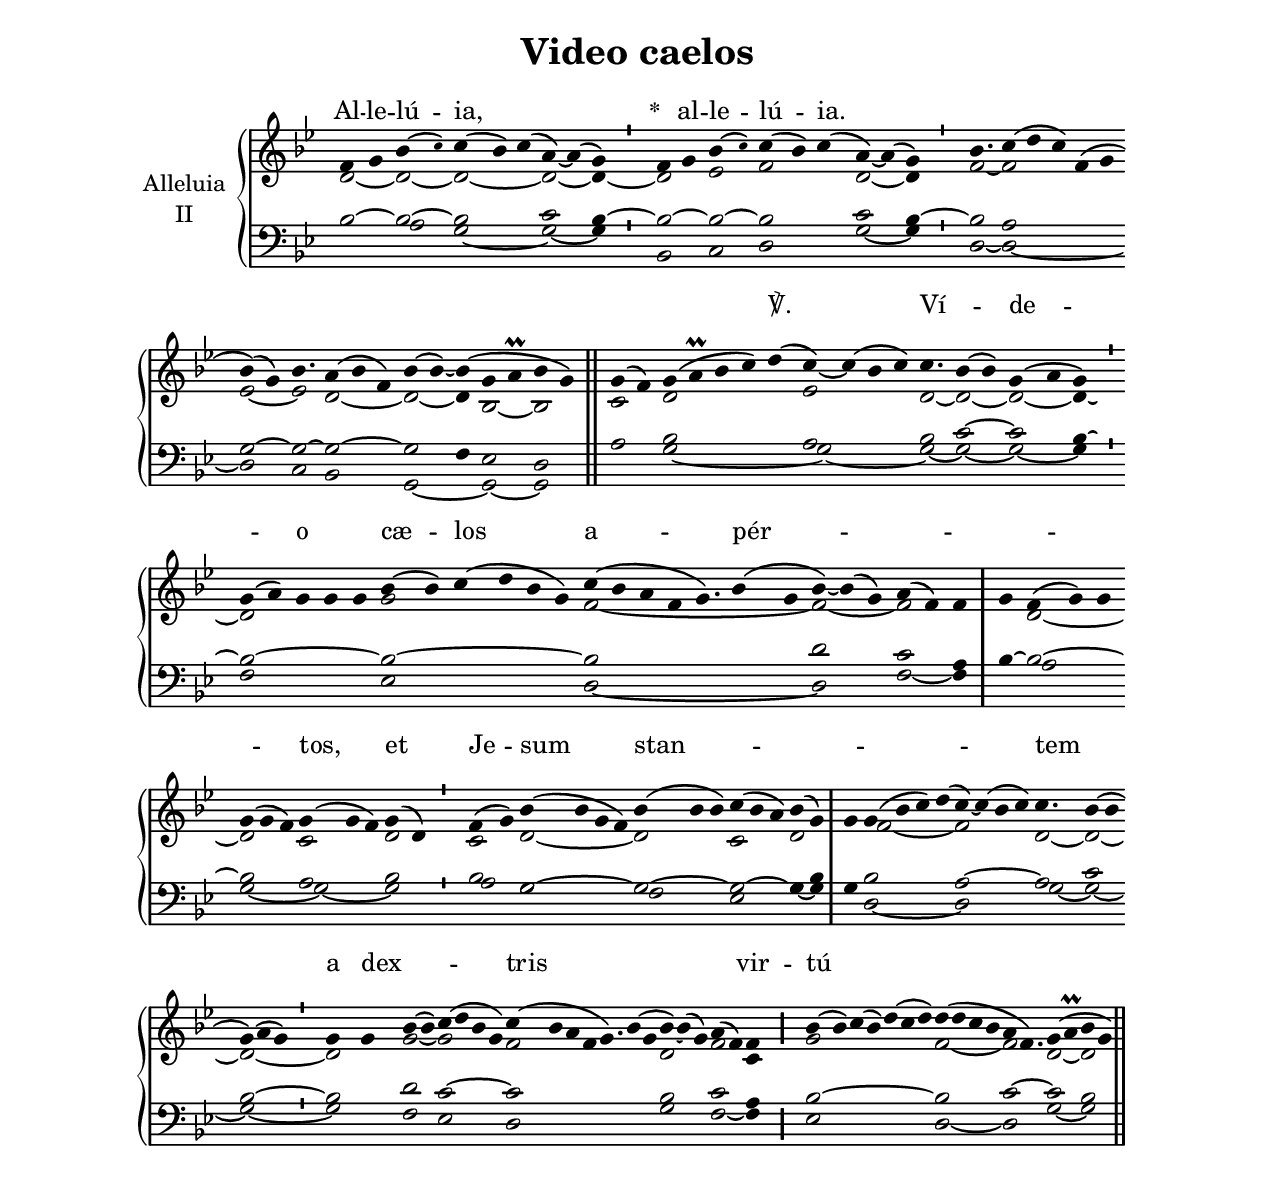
\version "2.18"
\include "gregorian.ly"
\include "noh2.ily"


%Page reference: page i.68
%(volume.page)

global = {
 \key g \minor
 \cadenzaOn 
}

\header {
  title = \markup \center-column {"Video caelos" \vspace #1 }
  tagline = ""
  composer = ""
}

\paper {
 #(include-special-characters)
  oddHeaderMarkup = \markup \fill-line {
    \line {}
    \center-column {
      \on-the-fly #first-page     " "
      \on-the-fly #not-first-page "Video caelos"
    }
    \line { \on-the-fly #print-page-number-check-first \fromproperty #'page:page-number-string }
  }
  evenHeaderMarkup = \markup \fill-line {
    \line { \on-the-fly #print-page-number-check-first \fromproperty #'page:page-number-string }
    \center-column { "Video caelos" }
    \line {}
  }
}

chantText = \lyricmode {
Al -- le -- lú -- ia, _ _ 
\set stanza = " * " al -- le -- lú -- ia. _ _ _ _ _ _ _ _ ℣. 
Ví -- _ de -- _ o _ _ cæ -- los a -- pér -- _ _ _ _ _ _ tos, 
et Je -- sum stan -- _ _ _ _ _ tem _ 
a dex -- _ _ tris _ _ vir -- tú -- _ _ _ _ _ _ tis 
\set stanza = " * " 
De -- _ _ i. _ }

chantMusic = {
\tieDown  f'4 g'4 bes'4 ( \once \tweak #'font-size #-4 c'' ) c''4 ( bes'4) c''4 ( a'4) ~ a'4 ( g'4) \divisioMinima
 f'4 g'4 bes'4 ( \once \tweak #'font-size #-4 c'' ) c''4 ( bes'4) c''4 ( a'4) ~ a'4 ( g'4) \divisioMinima
 bes'4. c''4 ( d''4 c''4) f'4 ( g'4 \forceBreak
) bes'4 ( g'4) bes'4. a'4 ( bes'4 f'4) bes'4 ( bes'4) ~ bes'4 ( g'4 a'\prall bes'4 g'4) \finalis
 g'4 ( f'4) g'4 ( a'\prall bes'4 c''4) d''4 ( c''4) ~ c''4 ( bes'4 c''4) c''4. bes'4 ( bes'4) g'4 ( a'4 g'4) \divisioMinima \forceBreak

 g'4 ( a'4) g'4 g'4 g'4 bes'4 ( bes'4) c''4 ( d''4 bes'4 g'4) c''4 ( bes'4 a'4 f'4 g'4.) bes'4 ( g'4 bes'4) ~ bes'4 ( g'4) a'4 ( f'4) f'4 \divisioMaxima
 g'4 f'4 ( g'4) g'4 \forceBreak
 g'4 ( g'4 f'4) g'4 ( g'4 f'4) g'4 ( d'4) \divisioMinima
 f'4 ( g'4) bes'4 ( bes'4 g'4 f'4) bes'4 ( bes'4 bes'4) c''4 ( bes'4 a'4) bes'4 ( g'4) \divisioMaxima
 g'4 g'4 ( bes'4 c''4) d''4 ( c''4) ~ c''4 ( bes'4 c''4) c''4. bes'4 ( bes'4 \forceBreak
) g'4 ( a'4 g'4) \divisioMinima
 g'4 g'4 bes'4 ( bes'4) c''4 ( d''4 bes'4 g'4) c''4 ( bes'4 a'4 f'4 g'4.) bes'4 ( g'4 bes'4) ~ bes'4 ( g'4) a'4 ( f'4) f'4 \divisioMaior
 bes'4 ( bes'4) c''4 ( bes'4) d''4 ( c''4 d''4) d''4 ( d''4 c''4 bes'4 a'4 f'4.) g'4 ( a'\prall bes'4 g'4) \finalis

}

altoMusic = {
d'2 ~ d'2 ~ d'2*3/2 ~ d'2 ~ d'4 ~ \divisioMinima
d'2 ees'2 f'2*3/2 d'2 ~ d'4 \divisioMinima
f'2*3/4 ~ f'2*5/2 ees'2 ~ ees'2*3/4 d'2*3/2 ~ d'2 ~ d'4 bes2 ~ bes2 \finalis
c'2 d'2*5/2 ees'2*4/2 d'2*3/4 ~ d'2 ~ d'2 ~ d'4 ~ \divisioMinima
d'2*5/2 g'2*6/2 f'2*15/4 ~ f'2*3/2 ~ f'2 r4 \divisioMaxima
r4 d'2*3/2 ~ d'2*3/2 c'2*3/2 d'2 \divisioMinima
c'2 d'2*4/2 ~ d'2*3/2 c'2*3/2 d'2 \divisioMaxima
r4 f'2*4/2 ~ f'2*4/2 d'2*3/4 ~ d'2 ~ d'2*3/2 ~ \divisioMinima
d'2 g'2 ~ g'2*4/2 f'2*15/4 d'2*3/2 f'2 c'4 \divisioMaior
g'2*7/2 f'2*4/2 ~ f'2*5/4 d'2 ~ d'2 \finalis
}

tenorMusic = {
bes2 ~ bes2 ~ bes2*3/2 c'2 bes4 ~ \divisioMinima
bes2 ~ bes2 ~ bes2*3/2 c'2 bes4 ~ \divisioMinima
bes2*3/4 a2*5/2 g2 ~ g2*3/4 ~ g2*3/2 ~ g2 f4 ees2 d2 \finalis
a2 bes2*5/2 a2*4/2 bes2*3/4 c'2 ~ c'2 bes4 ~ \divisioMinima
bes2*5/2 ~ bes2*6/2 ~ bes2*15/4 d'2*3/2 c'2 a4 \divisioMaxima
bes4 ~ bes2*3/2 ~ bes2*3/2 a2*3/2 bes2 \divisioMinima
a2 g2*4/2 ~ g2*3/2 ~ g2*3/2 ~ g4 bes4 \divisioMaxima
g4 bes2*4/2 a2*4/2 ~ a2*3/4 c'2 bes2*3/2 ~ \divisioMinima
bes2 d'2 c'2*4/2 ~ c'2*15/4 bes2*3/2 c'2 a4 \divisioMaior
bes2*7/2 ~ bes2*4/2 c'2*5/4 ~ c'2 bes2 \finalis
}

bassMusic = {
r2 a2 g2*3/2 ~ g2 ~ g4 \divisioMinima
bes,2 c2 d2*3/2 g2 ~ g4 \divisioMinima
d2*3/4 ~ d2*5/2 ~ d2 c2*3/4 bes,2*3/2 g,2*3/2 ~ g,2 ~ g,2*4/2 g2*5/2 ~ g2*4/2 ~ g2*3/4 ~ g2 ~ g2 ~ g4 \divisioMinima
f2*5/2 ees2*6/2 d2*15/4 ~ d2*3/2 f2 ~ f4 \divisioMaxima
r4 a2*3/2 g2*3/2 ~ g2*3/2 ~ g2 \divisioMinima
bes2 g2*4/2 f2*3/2 ees2*3/2 g4 ~ g4 \divisioMaxima
r4 d2*4/2 ~ d2*4/2 g2*3/4 ~ g2 ~ g2*3/2 ~ \divisioMinima
g2 f2 ees2*4/2 d2*15/4 g2*3/2 f2 ~ f4 \divisioMaior
ees2*7/2 d2*4/2 ~ d2*5/4 g2 ~ g2 \finalis
}

voiceLines = {
\voiceLineStyle


}

\score{
  <<
    \new GrandStaff <<
      \set GrandStaff.autoBeaming = ##f
      \set GrandStaff.instrumentName = \markup \center-column {
        "Alleluia"
        "II"
      }
      \new Staff = up <<
        \new Voice = "chant" {
          \voiceOne \global \chantMusic
        }
        \new Voice {
          \voiceTwo \global \altoMusic
        }
      >>

      \new Staff = down <<
        \clef bass
        \new Voice {
          \voiceOne \global \tenorMusic
        }
        \new Voice {
          \voiceTwo \global \bassMusic
        }
	\new Voice {
        \voiceThree \global \voiceLines
        }
      >>
    >>
    \new Lyrics \lyricsto chant {
      \chantText
    }
  >>
  \layout{
  }
  \midi{
    \tempo 4 = 125
  }
}
